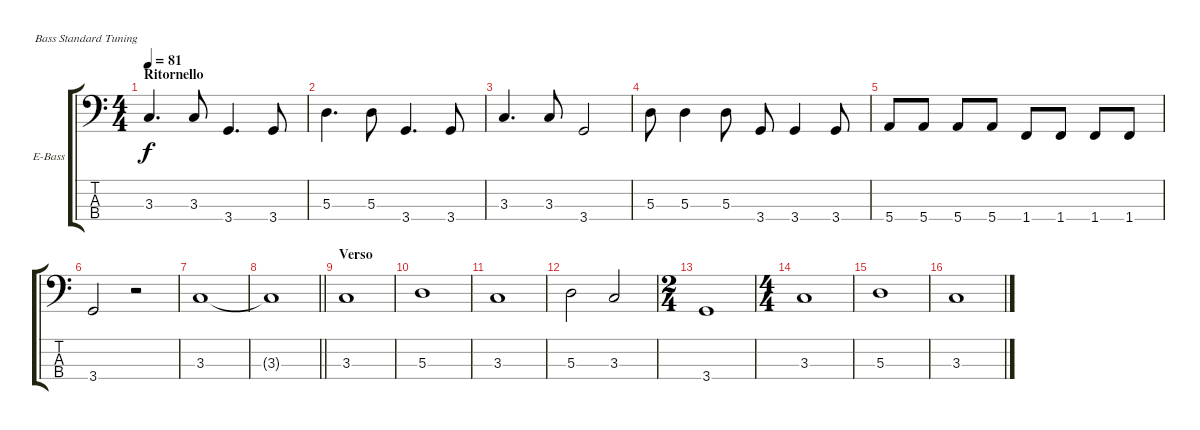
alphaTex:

\bracketExtendMode groupsimilarinstruments
\firstSystemTrackNameOrientation horizontal
\otherSystemsTrackNameOrientation horizontal
\track ("Bass Francis" "E-Bass") {instrument electricbassfinger}
\staff {score tabs}
\tuning (G2 D2 A1 E1)
\ts (4 4)
\section ("" "Ritornello")
\tempo 81
\clef f4
\ks c
3.3.4{d dy f} 3.3.8 3.4.4{d} 3.4.8 |
5.3.4{d} 5.3.8 3.4.4{d} 3.4.8 |
3.3.4{d} 3.3.8 3.4.2 |
5.3.8 5.3.4 5.3.8 3.4.8 3.4.4 3.4.8 |
5.4.8 5.4.8 5.4.8 5.4.8 1.4.8 1.4.8 1.4.8 1.4.8 |
3.4.2 r.2 |
3.3.1 |
\barLineRight lightlight
3.3{t}.1 |
\section ("" "Verso")
3.3.1 |
5.3.1 |
3.3.1 |
5.3.2 3.3.2 |
\ts (2 4)
\beaming (8 2 2)
3.4.1 |
\ts (4 4)
\beaming (8 2 2 2 2)
3.3.1 |
5.3.1 |
3.3.1
